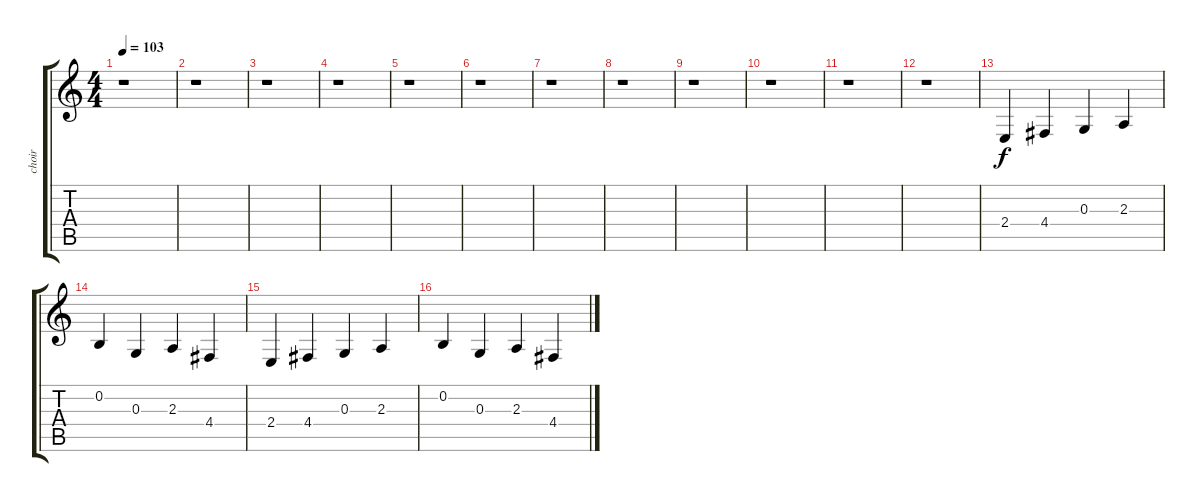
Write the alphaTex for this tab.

\track ("choir" "choir") {instrument choiraahs}
\staff {score tabs}
\tuning (E4 B3 G3 D3 A2 E2) {hide}
\ts (4 4)
\tempo 103
\clef g2
\ks c
r.1{dy f} |
r.1 |
r.1 |
r.1 |
r.1 |
r.1 |
r.1 |
r.1 |
r.1 |
r.1 |
r.1 |
r.1 |
2.4.4 4.4.4 0.3.4 2.3.4 |
0.2.4 0.3.4 2.3.4 4.4.4 |
2.4.4 4.4.4 0.3.4 2.3.4 |
0.2.4 0.3.4 2.3.4 4.4.4
